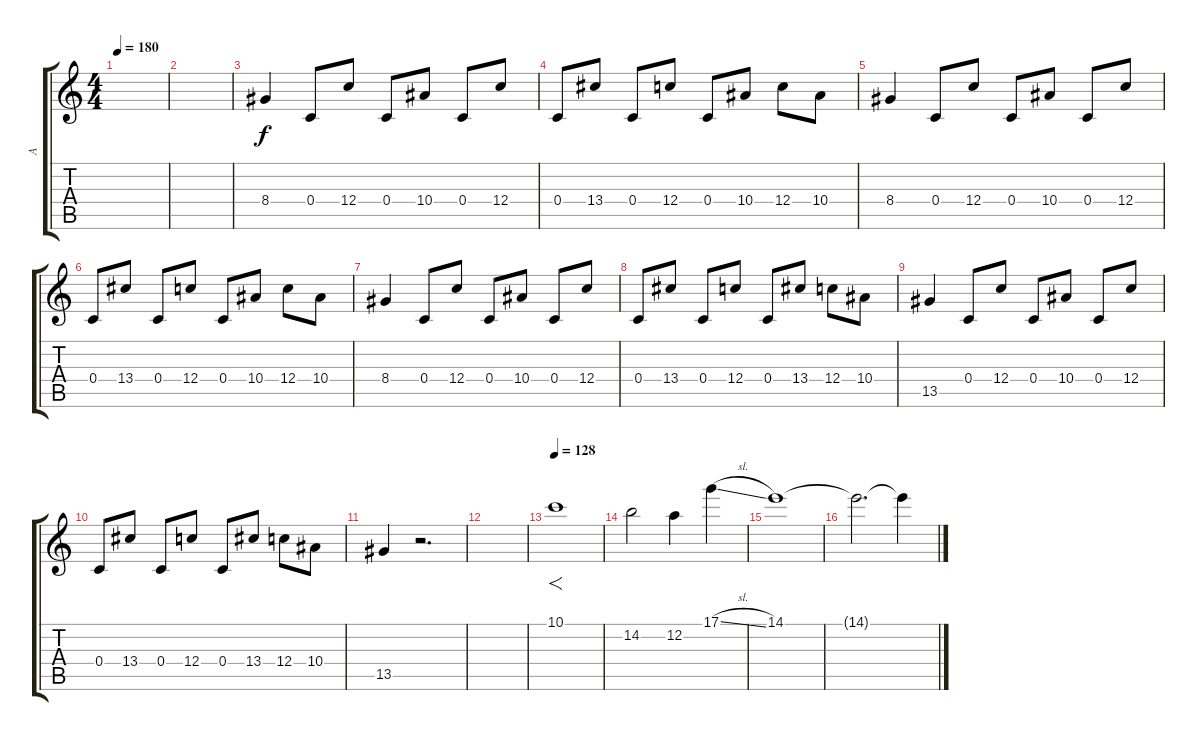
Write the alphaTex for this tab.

\track ("A" "A") {instrument overdrivenguitar}
\staff {score tabs}
\tuning (D4 A3 F3 C3 G2 C2) {hide}
\ts (4 4)
\tempo 180
\clef g2
\ks c
|
|
8.4.4 0.4.8 12.4.8 0.4.8 10.4.8 0.4.8 12.4.8 |
0.4.8 13.4.8 0.4.8 12.4.8 0.4.8 10.4.8 12.4.8 10.4.8 |
8.4.4 0.4.8 12.4.8 0.4.8 10.4.8 0.4.8 12.4.8 |
0.4.8 13.4.8 0.4.8 12.4.8 0.4.8 10.4.8 12.4.8 10.4.8 |
8.4.4 0.4.8 12.4.8 0.4.8 10.4.8 0.4.8 12.4.8 |
0.4.8 13.4.8 0.4.8 12.4.8 0.4.8 13.4.8 12.4.8 10.4.8 |
13.5.4 0.4.8 12.4.8 0.4.8 10.4.8 0.4.8 12.4.8 |
0.4.8 13.4.8 0.4.8 12.4.8 0.4.8 13.4.8 12.4.8 10.4.8 |
13.5.4 r.2{d} |
|
\tempo 128
10.1.1{f} |
14.2.2 12.2.4 17.1{sl}.4 |
14.1.1 |
14.1{t}.2{d} 14.1{sl t}.4
